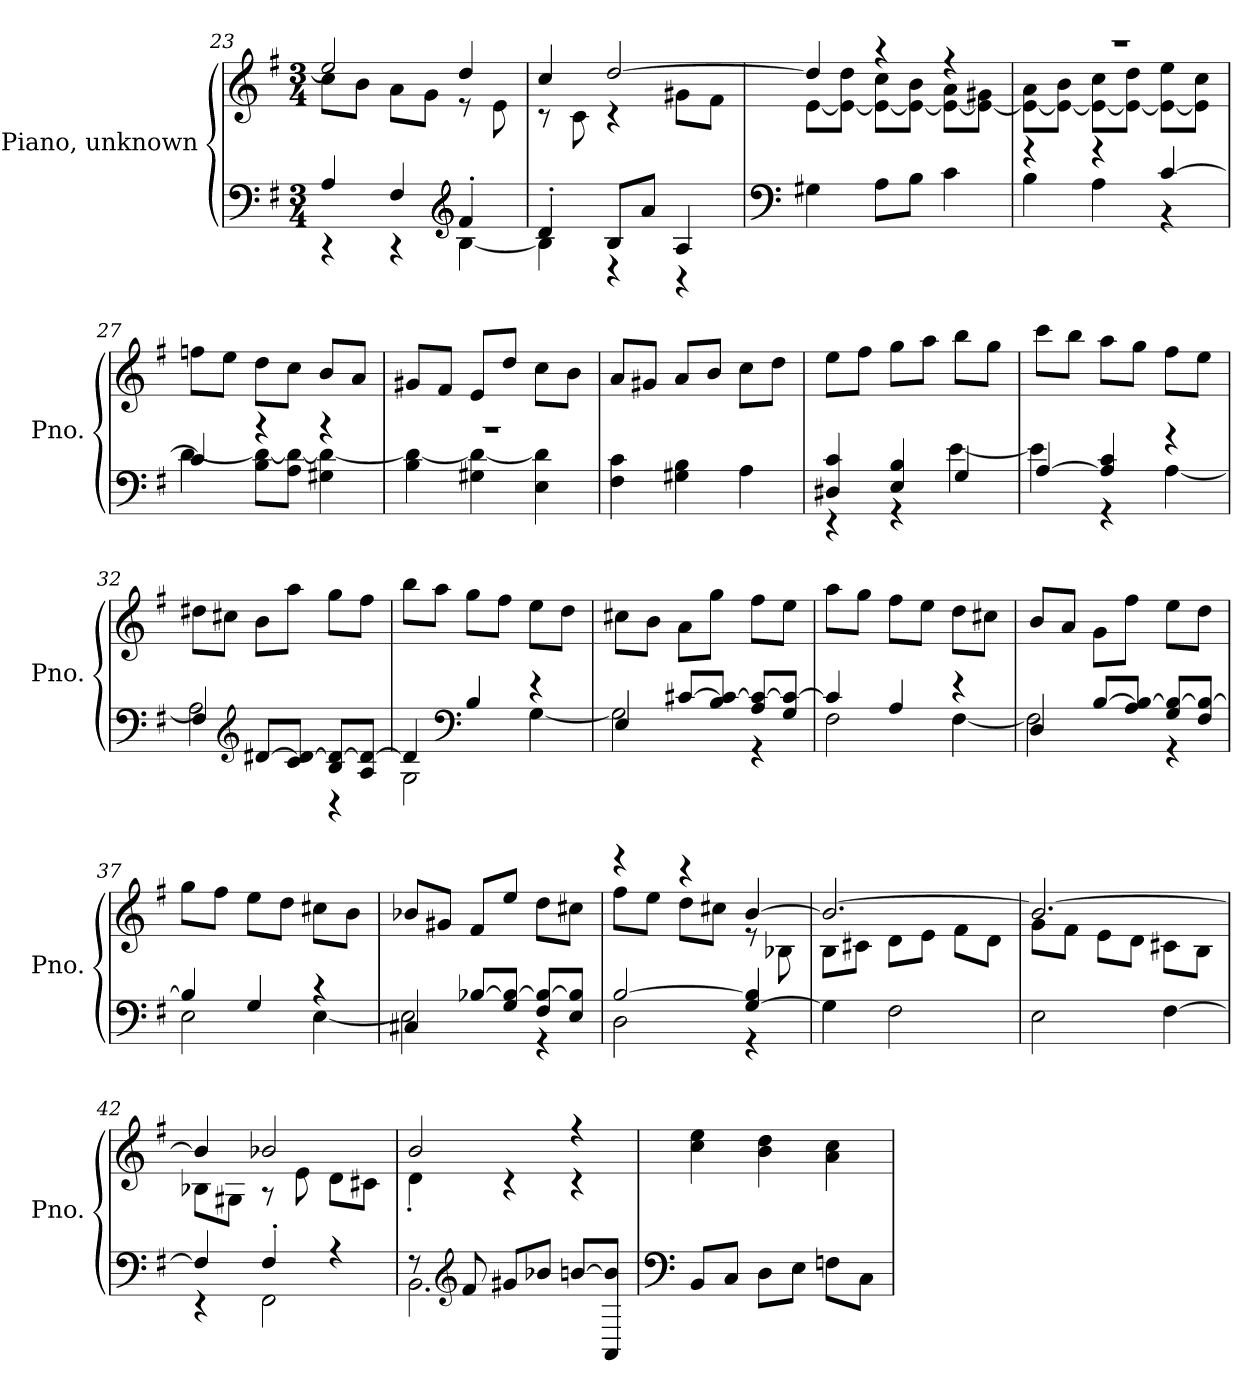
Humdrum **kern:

**kern	**kern
*part1	*part1
*staff2	*staff1
*I"Piano, unknown	*
*I'Pno.	*
*clefF4	*clefG2
*k[f#]	*k[f#]
*M3/4	*M3/4
=23	=23
*^	*^
4A/	4r	2ee/]	8cc\L
.	.	.	8b\J
4F#/	4r	.	8a\L
.	.	.	8g\J
*clefG2	*	*	*
4f#'/	[4B\	4dd/	8r
.	.	.	8e\
=24	=24	=24	=24
4d'/	4B\]	4cc/	8r
.	.	.	8c\
8B/L	4r	[2dd/	4r
8a/J	.	.	.
4A/	4r	.	8g#X\L
.	.	.	8f#\J
*v	*v	*	*
=25	=25	=25
*clefF4	*	*
4G#X\	4dd/]	[8e\L
.	.	8e\_ 8dd\J
8A\L	4r	8e\_ 8cc\L
8B\J	.	8e\_ 8b\J
4c\	4r	8e\_ 8a\L
.	.	8e\_ 8g#X\J
=26	=26	=26
*^	*	*
4r	4B\	2.r	8e\_ 8a\L
.	.	.	8e\_ 8b\J
4r	4A\	.	8e\_ 8cc\L
.	.	.	8e\_ 8dd\J
[4c/	4r	.	8e\_ 8ee\L
.	.	.	8e\] 8cc\J
*	*	*v	*v
!!LO:LB:g=z
=27	=27	=27
4c/]	[4d\	8ffn\L
.	.	8ee\J
4r	8B\ 8d\_L	8dd\L
.	8A\ 8d\_J	8cc\J
4r	4G#X\ 4d\_	8b/L
.	.	8a/J
=28	=28	=28
2.r	4B\ 4d\_	8g#X/L
.	.	8f#/J
.	4G#X\ 4d\_	8e/L
.	.	8dd/J
.	4E\ 4d\]	8cc\L
.	.	8b\J
*v	*v	*
=29	=29
4F#\ 4c\	8a/L
.	8g#X/J
4G#X\ 4B\	8a/L
.	8b/J
4A\	8cc\L
.	8dd\J
=30	=30
*^	*
4D#X/ 4c/	4r	8ee\L
.	.	8ff#\J
4E/ 4B/	4r	8gg\L
.	.	8aa\J
4G/	[4e\	8bb\L
.	.	8gg\J
=31	=31	=31
[4A/	4e\]	8ccc\L
.	.	8bb\J
4A/] 4c/	4r	8aa\L
.	.	8gg\J
4r	[4A\	8ff#\L
.	.	8ee\J
!!LO:PB:g=z
=32	=32	=32
4F#/	2A\]	8dd#X\L
.	.	8cc#X\J
*clefG2	*	*
[8d#X/L	.	8b\L
8c/ 8d#/_J	.	8aa\J
8B/ 8d#/_L	4r	8gg\L
8A/ 8d#/_J	.	8ff#\J
=33	=33	=33
4d#/]	2G\	8bb\L
.	.	8aa\J
*clefF4	*	*
4B/	.	8gg\L
.	.	8ff#\J
4r	[4G\	8ee\L
.	.	8dd\J
=34	=34	=34
4E/	2G\]	8cc#X\L
.	.	8b\J
[8c#X/L	.	8a\L
8B/ 8c#/_J	.	8gg\J
8A/ 8c#/_L	4r	8ff#\L
8G/ 8c#/_J	.	8ee\J
=35	=35	=35
4c#/]	2F#\	8aa\L
.	.	8gg\J
4A/	.	8ff#\L
.	.	8ee\J
4r	[4F#\	8dd\L
.	.	8cc#X\J
!!LO:LB:g=z
=36	=36	=36
4D/	2F#\]	8b/L
.	.	8a/J
[8B/L	.	8g\L
8A/ 8B/_J	.	8ff#\J
8G/ 8B/_L	4r	8ee\L
8F#/ 8B/_J	.	8dd\J
=37	=37	=37
4B/]	2E\	8gg\L
.	.	8ff#\J
4G/	.	8ee\L
.	.	8dd\J
4r	[4E\	8cc#X\L
.	.	8b\J
=38	=38	=38
4C#X/	2E\]	8b-X/L
.	.	8g#X/J
[8B-X/L	.	8f#/L
8G/ 8B-/_J	.	8ee/J
8F#/ 8B-/_L	4r	8dd\L
8E/ 8B-/]J	.	8cc#X\J
=39	=39	=39
*	*	*^
[2B/	2D\	4r	8ff#\L
.	.	.	8ee\J
.	.	4r	8dd\L
.	.	.	8cc#X\J
[4G/ 4B/]	4r	[4b/	8r
.	.	.	8B-X\
*v	*v	*	*
=40	=40	=40
4G\]	2.b/_	8B\L
.	.	8c#X\J
2F#\	.	8d\L
.	.	8e\J
.	.	8f#\L
.	.	8d\J
!!LO:LB:g=z	!!
=41	=41	=41
2E\	2.b/_	8g\L
.	.	8f#\J
.	.	8e\L
.	.	8d\J
[4F#\	.	8c#X\L
.	.	8B\J
=42	=42	=42
*^	*	*
4F#/]	4r	4b/]	8B-X\L
.	.	.	8G#X\J
4F#'/	2FF#\	2b-X/	8r
.	.	.	8e\
4r	.	.	8d\L
.	.	.	8c#X\J
=43	=43	=43	=43
8r	2.BB\	2b/	4d'\
*clefG2	*	*	*
8f#/	.	.	.
8g#X/L	.	.	4r
8b-X/J	.	.	.
[8bn/L	.	4r	4r
8AA/ 8b/]J	.	.	.
*v	*v	*	*
*	*v	*v
=44	=44
*clefF4	*
8BB/L	4cc\ 4ee\
8C/J	.
8D\L	4b\ 4dd\
8E\J	.
8Fn\L	4a\ 4cc\
8C\J	.
=	=
*-	*-
